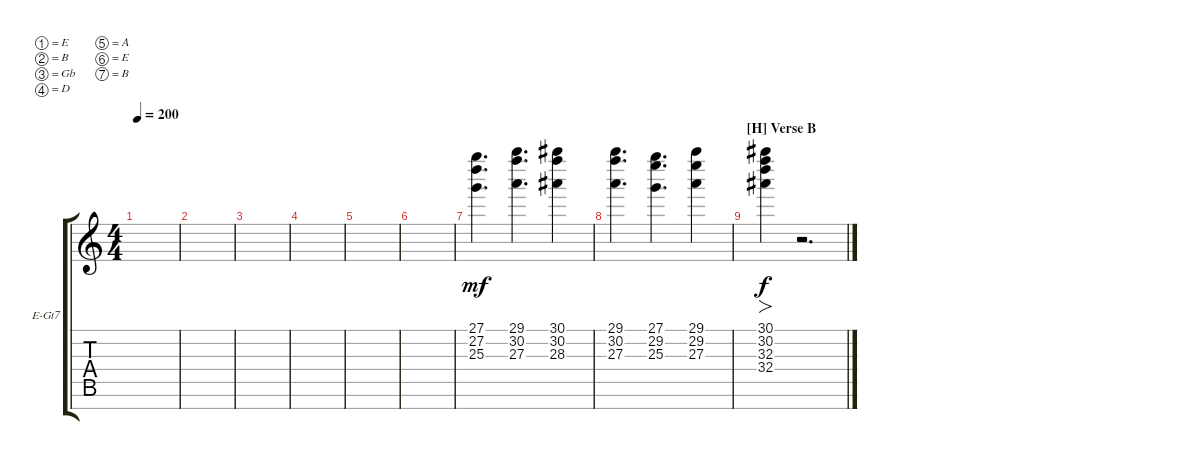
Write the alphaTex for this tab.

\defaultSystemsLayout 4
\bracketExtendMode groupsimilarinstruments
\firstSystemTrackNameOrientation horizontal
\otherSystemsTrackNameOrientation horizontal
\track ("Synth Pad" "E-Gt7") {instrument electricguitarclean}
\staff {score tabs}
\tuning (E4 B3 Gb3 D3 A2 E2 B1)
\ts (4 4)
\tempo 200
\clef g2
\scale
0.333333
\ks c
|
\scale
0.333333 |
\scale
0.333333 |
\scale
0.333333 |
\scale
0.333333 |
\scale
0.333333 |
\scale
0.333333 (27.1 27.2 25.3).4{d dy mf} (29.1 30.2 27.3).4{d} (30.1 30.2 28.3).4 |
\scale
0.333333 (29.1 30.2 27.3).4{d} (27.1 29.2 25.3).4{d} (29.1 29.2 27.3).4 |
\section ("H" "Verse B")
\scale
0.333333 (30.1 30.2 32.3 32.4).4{fo dy f} r.2{d} |
\scale
0.333333 |
\scale
0.333333 |
\scale
0.333333 |
\scale
0.333333 |
\scale
0.333333 |
\scale
0.333333 |
\scale
0.333333
